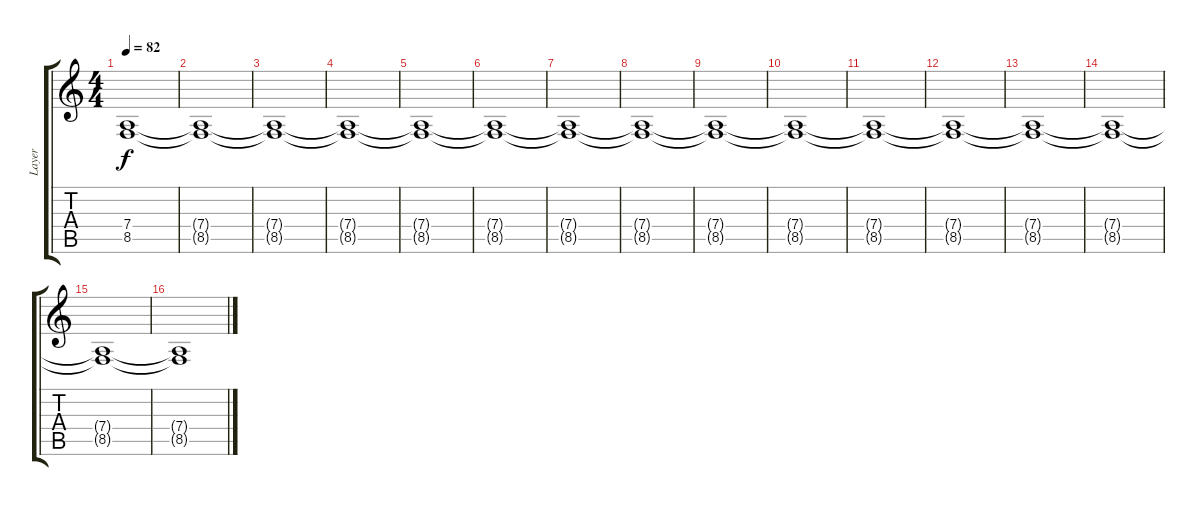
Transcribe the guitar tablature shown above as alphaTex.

\track ("Layer" "Layer") {instrument synthstrings1}
\staff {score tabs}
\tuning (E4 B3 G3 D3 A2 E2) {hide}
\ts (4 4)
\tempo 82
\clef g2
\ks c
(7.4{t} 8.5{t}).1{dy f} |
(7.4{t} 8.5{t}).1 |
(7.4{t} 8.5{t}).1 |
(7.4{t} 8.5{t}).1 |
(7.4{t} 8.5{t}).1 |
(7.4{t} 8.5{t}).1 |
(7.4{t} 8.5{t}).1 |
(7.4{t} 8.5{t}).1 |
(7.4{t} 8.5{t}).1 |
(7.4{t} 8.5{t}).1 |
(7.4{t} 8.5{t}).1 |
(7.4{t} 8.5{t}).1 |
(7.4{t} 8.5{t}).1 |
(7.4{t} 8.5{t}).1 |
(7.4{t} 8.5{t}).1 |
(7.4{t} 8.5{t}).1
